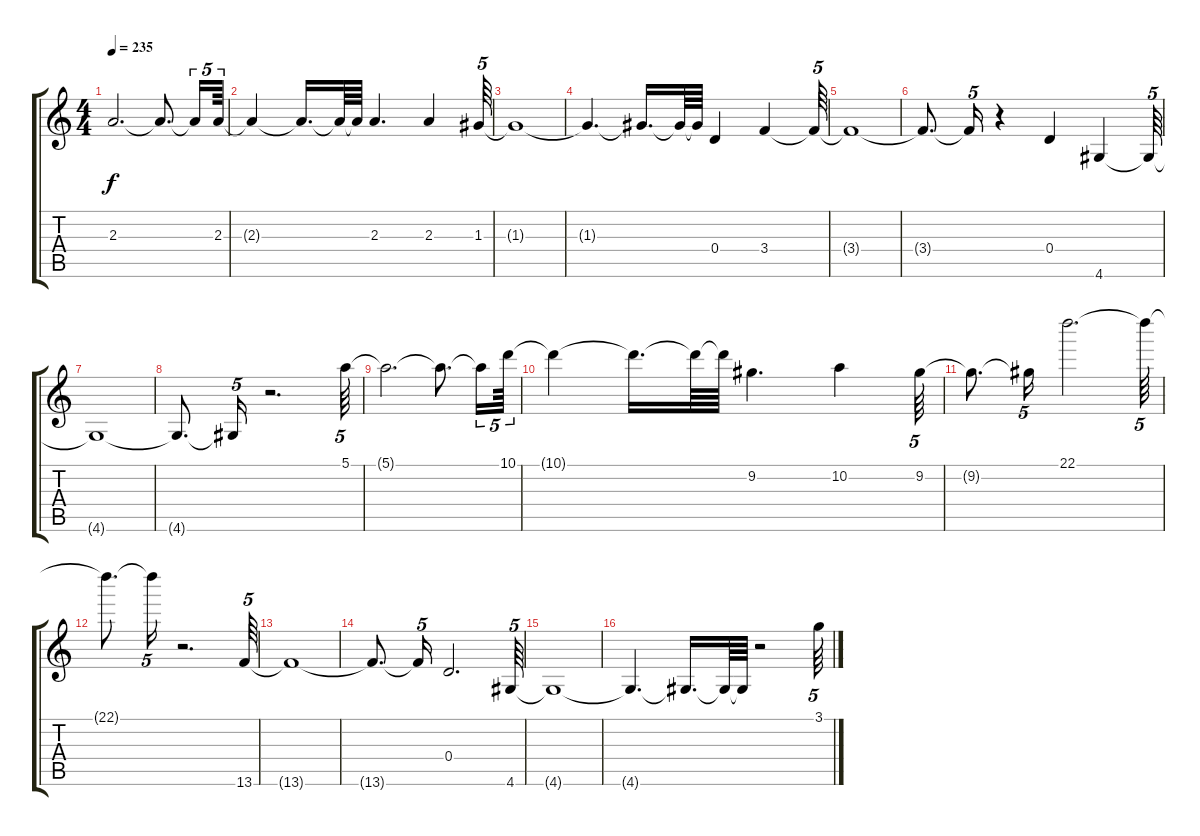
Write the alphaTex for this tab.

\track "" {instrument overdrivenguitar}
\staff {score tabs}
\tuning (E4 B3 G3 D3 A2 E2) {hide}
\ts (4 4)
\tempo 235
\clef g2
\ks c
2.3{t}.2{d dy f} 2.3{t}.8{d} 2.3{t}.16{tu (5 4)} 2.3.64{tu (5 4)} |
2.3{t}.4 2.3{t}.16{d} 2.3{t}.64 2.3{t}.64 2.3.4{d} 2.3.4 1.3.64{tu (5 4)} |
1.3{t}.1 |
1.3{t}.4{d} 1.3{t}.16{d} 1.3{t}.64 1.3{t}.64 0.4.4 3.4.4 3.4{t}.64{tu (5 4)} |
3.4{t}.1 |
3.4{t}.8{d} 3.4{t}.16{tu (5 4)} r.4 0.4.4 4.6.4 4.6{t}.64{tu (5 4)} |
4.6{t}.1 |
4.6{t}.8{d} 4.6{t}.16{tu (5 4)} r.2{d} 5.1.64{tu (5 4)} |
5.1{t}.2{d} 5.1{t}.8{d} 5.1{t}.16{tu (5 4)} 10.1.64{tu (5 4)} |
10.1{t}.4 10.1{t}.16{d} 10.1{t}.64 10.1{t}.64 9.2.4{d} 10.2.4 9.2.64{tu (5 4)} |
9.2{t}.8{d} 9.2{t}.16{tu (5 4)} 22.1.2{d} 22.1{t}.64{tu (5 4)} |
22.1{t}.8{d} 22.1{t}.16{tu (5 4)} r.2{d} 13.6.64{tu (5 4)} |
13.6{t}.1 |
13.6{t}.8{d} 13.6{t}.16{tu (5 4)} 0.4.2{d} 4.6.64{tu (5 4)} |
4.6{t}.1 |
4.6{t}.4{d} 4.6{t}.16{d} 4.6{t}.64 4.6{t}.64 r.2 3.1.64{tu (5 4)}
